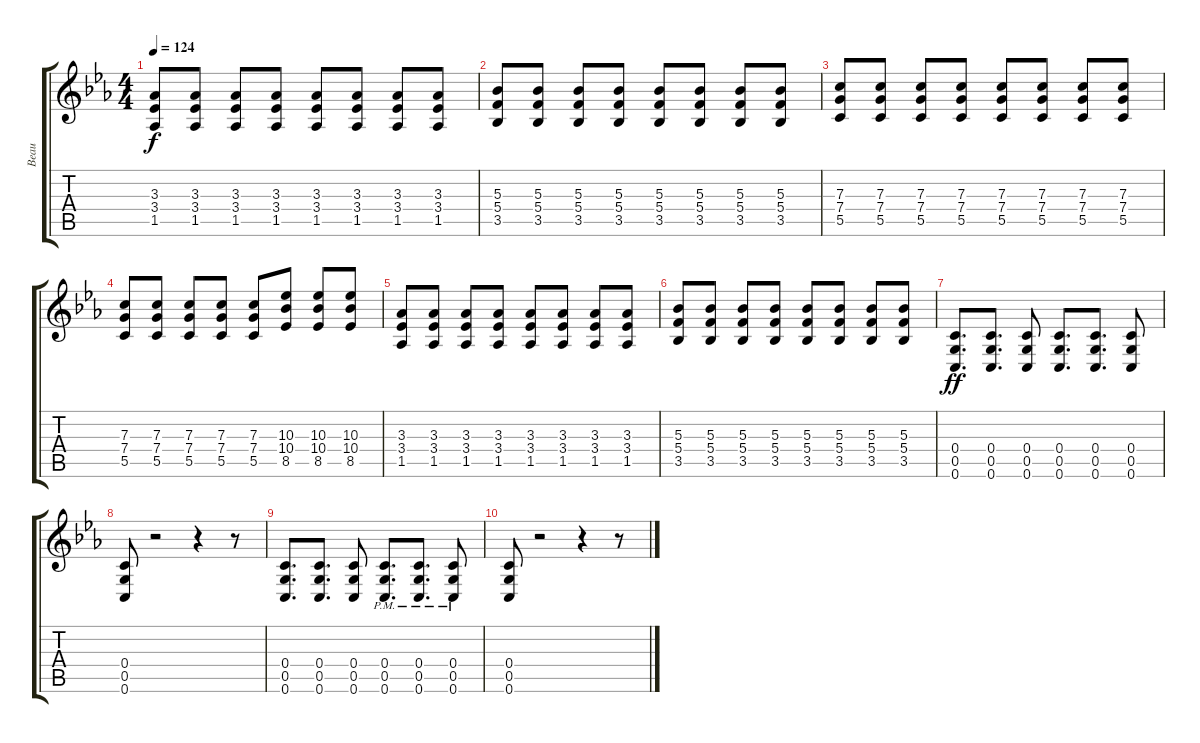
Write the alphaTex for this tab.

\track ("Beau" "Beau") {instrument acousticguitarsteel}
\staff {score tabs}
\tuning (D4 A3 F3 C3 G2 C2) {hide}
\ts (4 4)
\tempo 124
\clef g2
\ks cminor
(3.3 3.4 1.5).8{dy f instrument distortionguitar} (3.3 3.4 1.5).8 (3.3 3.4 1.5).8 (3.3 3.4 1.5).8 (3.3 3.4 1.5).8 (3.3 3.4 1.5).8 (3.3 3.4 1.5).8 (3.3 3.4 1.5).8 |
(5.3 5.4 3.5).8 (5.3 5.4 3.5).8 (5.3 5.4 3.5).8 (5.3 5.4 3.5).8 (5.3 5.4 3.5).8 (5.3 5.4 3.5).8 (5.3 5.4 3.5).8 (5.3 5.4 3.5).8 |
(7.3 7.4 5.5).8 (7.3 7.4 5.5).8 (7.3 7.4 5.5).8 (7.3 7.4 5.5).8 (7.3 7.4 5.5).8 (7.3 7.4 5.5).8 (7.3 7.4 5.5).8 (7.3 7.4 5.5).8 |
(7.3 7.4 5.5).8 (7.3 7.4 5.5).8 (7.3 7.4 5.5).8 (7.3 7.4 5.5).8 (7.3 7.4 5.5).8 (10.3 10.4 8.5).8 (10.3 10.4 8.5).8 (10.3 10.4 8.5).8 |
(3.3 3.4 1.5).8 (3.3 3.4 1.5).8 (3.3 3.4 1.5).8 (3.3 3.4 1.5).8 (3.3 3.4 1.5).8 (3.3 3.4 1.5).8 (3.3 3.4 1.5).8 (3.3 3.4 1.5).8 |
(5.3 5.4 3.5).8 (5.3 5.4 3.5).8 (5.3 5.4 3.5).8 (5.3 5.4 3.5).8 (5.3 5.4 3.5).8 (5.3 5.4 3.5).8 (5.3 5.4 3.5).8 (5.3 5.4 3.5).8 |
(0.4 0.5 0.6).8{d dy ff} (0.4 0.5 0.6).8{d} (0.4 0.5 0.6).8 (0.4 0.5 0.6).8{d} (0.4 0.5 0.6).8{d} (0.4 0.5 0.6).8 |
(0.4 0.5 0.6).8 r.2 r.4 r.8 |
(0.4 0.5 0.6).8{d} (0.4 0.5 0.6).8{d} (0.4 0.5 0.6).8 (0.4{pm} 0.5{pm} 0.6{pm}).8{d} (0.4{pm} 0.5{pm} 0.6{pm}).8{d} (0.4{pm} 0.5{pm} 0.6{pm}).8 |
(0.4 0.5 0.6).8 r.2 r.4 r.8
